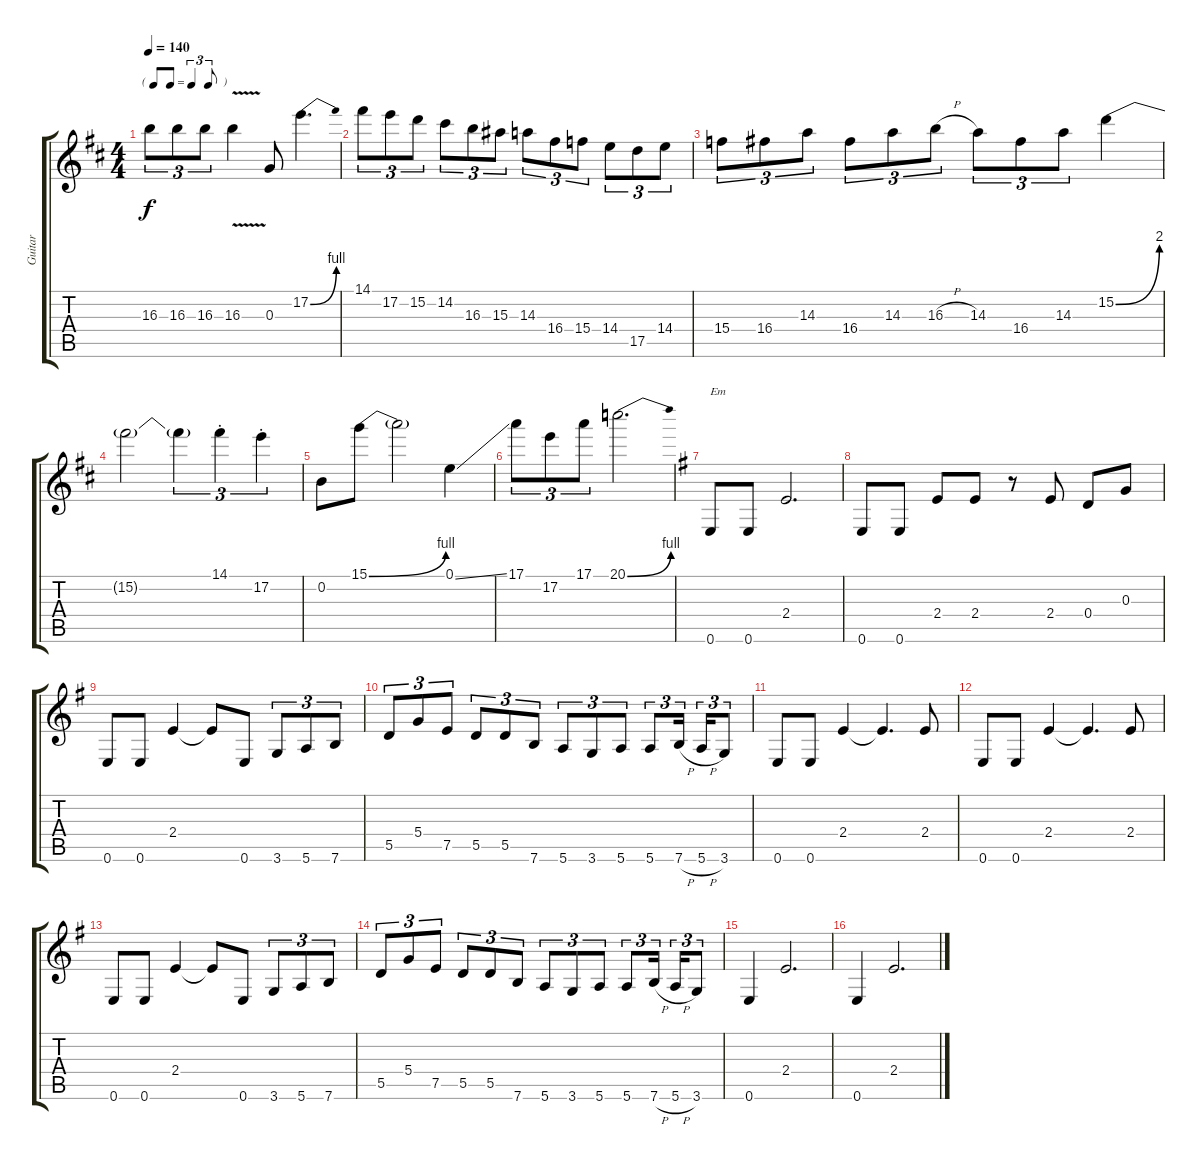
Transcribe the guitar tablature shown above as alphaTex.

\track ("Guitar" "Guitar") {instrument overdrivenguitar}
\staff {score tabs}
\tuning (E4 B3 G3 D3 A2 E2) {hide}
\ts (4 4)
\tf triplet8th
\tempo 140
\clef g2
\ks bminor
16.3.8{tu (3 2) dy f} 16.3.8{tu (3 2)} 16.3.8{tu (3 2)} 16.3{v}.4 0.3.8 17.2{be (bend 0 0 60 4)}.4{d} |
14.1.8{tu (3 2)} 17.2.8{tu (3 2)} 15.2.8{tu (3 2)} 14.2.8{tu (3 2)} 16.3.8{tu (3 2)} 15.3.8{tu (3 2)} 14.3.8{tu (3 2)} 16.4.8{tu (3 2)} 15.4.8{tu (3 2)} 14.4.8{tu (3 2)} 17.5.8{tu (3 2)} 14.4.8{tu (3 2)} |
15.4.8{tu (3 2)} 16.4.8{tu (3 2)} 14.3.8{tu (3 2)} 16.4.8{tu (3 2)} 14.3.8{tu (3 2)} 16.3{h}.8{tu (3 2)} 14.3.8{tu (3 2)} 16.4.8{tu (3 2)} 14.3.8{tu (3 2)} 15.2{be (bend 0 0 60 8)}.4 |
15.2{t}.2 15.2{t}.4{tu (3 2)} 14.1{st}.4{tu (3 2)} 17.2{st}.4{tu (3 2)} |
0.2.8 15.1{be (bend 0 0 60 4)}.8 15.1{t}.2 0.1{ss}.4 |
17.1.8{tu (3 2)} 17.2.8{tu (3 2)} 17.1.8{tu (3 2)} 20.1{be (bend 0 0 60 4)}.2{d} |
\ks eminor
0.6.8{txt "Em" volume 14} 0.6.8 2.4.2{d} |
0.6.8 0.6.8 2.4.8 2.4.8 r.8 2.4.8 0.4.8 0.3.8 |
0.6.8 0.6.8 2.4.4 2.4{t}.8 0.6.8 3.6.8{tu (3 2)} 5.6.8{tu (3 2)} 7.6.8{tu (3 2)} |
5.5.8{tu (3 2)} 5.4.8{tu (3 2)} 7.5.8{tu (3 2)} 5.5.8{tu (3 2)} 5.5.8{tu (3 2)} 7.6.8{tu (3 2)} 5.6.8{tu (3 2)} 3.6.8{tu (3 2)} 5.6.8{tu (3 2)} 5.6.8{tu (3 2)} 7.6{h}.16{tu (3 2) beam splitsecondary} 5.6{h}.16{tu (3 2)} 3.6.8{tu (3 2)} |
0.6.8 0.6.8 2.4.4 2.4{t}.4{d} 2.4.8 |
0.6.8 0.6.8 2.4.4 2.4{t}.4{d} 2.4.8 |
0.6.8 0.6.8 2.4.4 2.4{t}.8 0.6.8 3.6.8{tu (3 2)} 5.6.8{tu (3 2)} 7.6.8{tu (3 2)} |
5.5.8{tu (3 2)} 5.4.8{tu (3 2)} 7.5.8{tu (3 2)} 5.5.8{tu (3 2)} 5.5.8{tu (3 2)} 7.6.8{tu (3 2)} 5.6.8{tu (3 2)} 3.6.8{tu (3 2)} 5.6.8{tu (3 2)} 5.6.8{tu (3 2)} 7.6{h}.16{tu (3 2) beam splitsecondary} 5.6{h}.16{tu (3 2)} 3.6.8{tu (3 2)} |
0.6.4 2.4.2{d} |
0.6.4 2.4.2{d}
